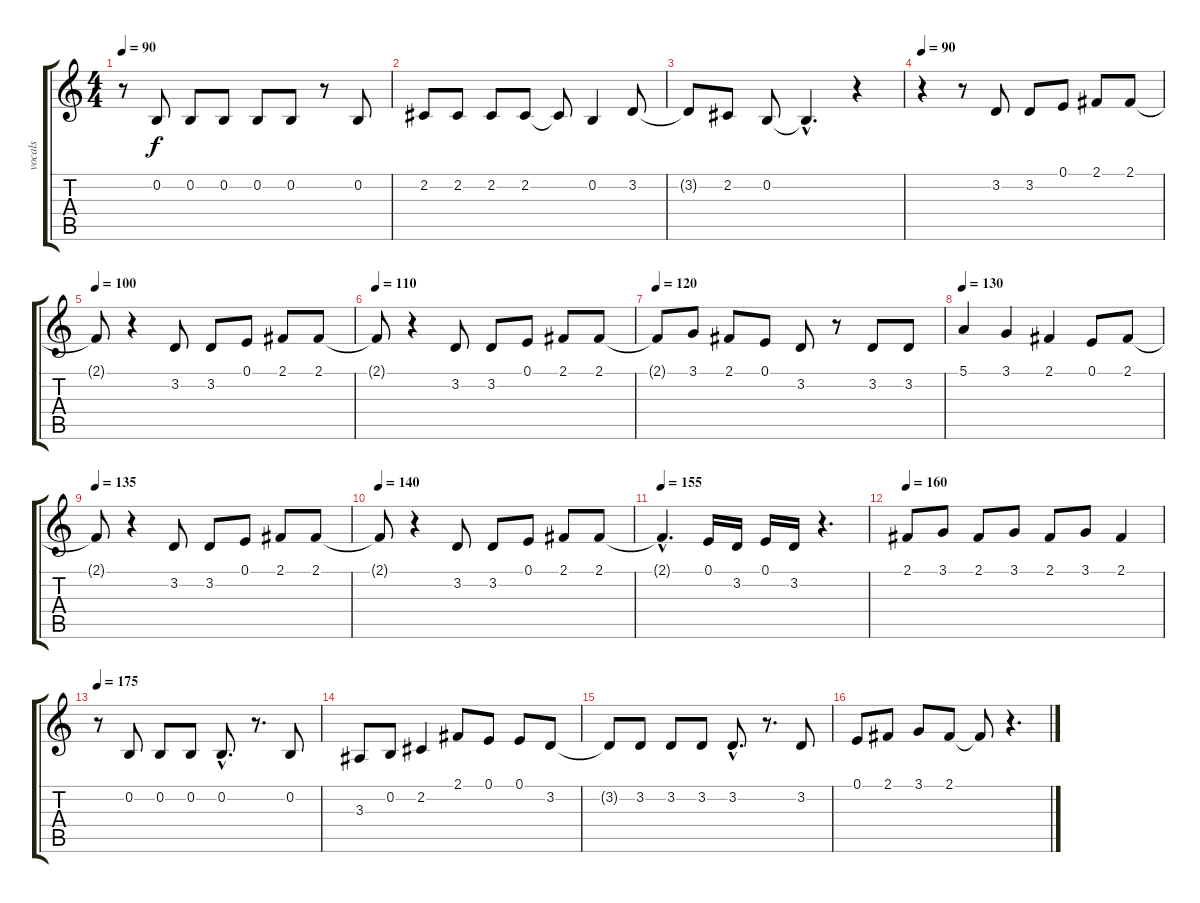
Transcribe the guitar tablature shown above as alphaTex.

\track ("vocals" "vocals") {instrument panflute}
\staff {score tabs}
\tuning (E4 B3 G3 D3 A2 E2) {hide}
\ts (4 4)
\tempo 90
\clef g2
\ks c
r.8{dy f} 0.2.8 0.2.8 0.2.8 0.2.8 0.2.8 r.8 0.2.8 |
2.2.8 2.2.8 2.2.8 2.2.8 2.2{t}.8 0.2.4 3.2.8 |
3.2{t}.8 2.2.8 0.2.8 0.2{hac t}.4{d} r.4 |
\tempo 90
r.4 r.8 3.2.8 3.2.8 0.1.8 2.1.8 2.1.8 |
\tempo 100
2.1{t}.8 r.4 3.2.8 3.2.8 0.1.8 2.1.8 2.1.8 |
\tempo 110
2.1{t}.8 r.4 3.2.8 3.2.8 0.1.8 2.1.8 2.1.8 |
\tempo 120
2.1{t}.8 3.1.8 2.1.8 0.1.8 3.2.8 r.8 3.2.8 3.2.8 |
\tempo 130
5.1.4 3.1.4 2.1.4 0.1.8 2.1.8 |
\tempo 135
2.1{t}.8 r.4 3.2.8 3.2.8 0.1.8 2.1.8 2.1.8 |
\tempo 140
2.1{t}.8 r.4 3.2.8 3.2.8 0.1.8 2.1.8 2.1.8 |
\tempo 155
2.1{hac t}.4{d} 0.1.16 3.2.16 0.1.16 3.2.16 r.4{d} |
\tempo 160
2.1.8 3.1.8 2.1.8 3.1.8 2.1.8 3.1.8 2.1.4 |
\tempo 175
r.8 0.2.8 0.2.8 0.2.8 0.2{hac}.8{d} r.8{d} 0.2.8 |
3.3.8 0.2.8 2.2.4 2.1.8 0.1.8 0.1.8 3.2.8 |
3.2{t}.8 3.2.8 3.2.8 3.2.8 3.2{hac}.8{d} r.8{d} 3.2.8 |
0.1.8 2.1.8 3.1.8 2.1.8 2.1{t}.8 r.4{d}
